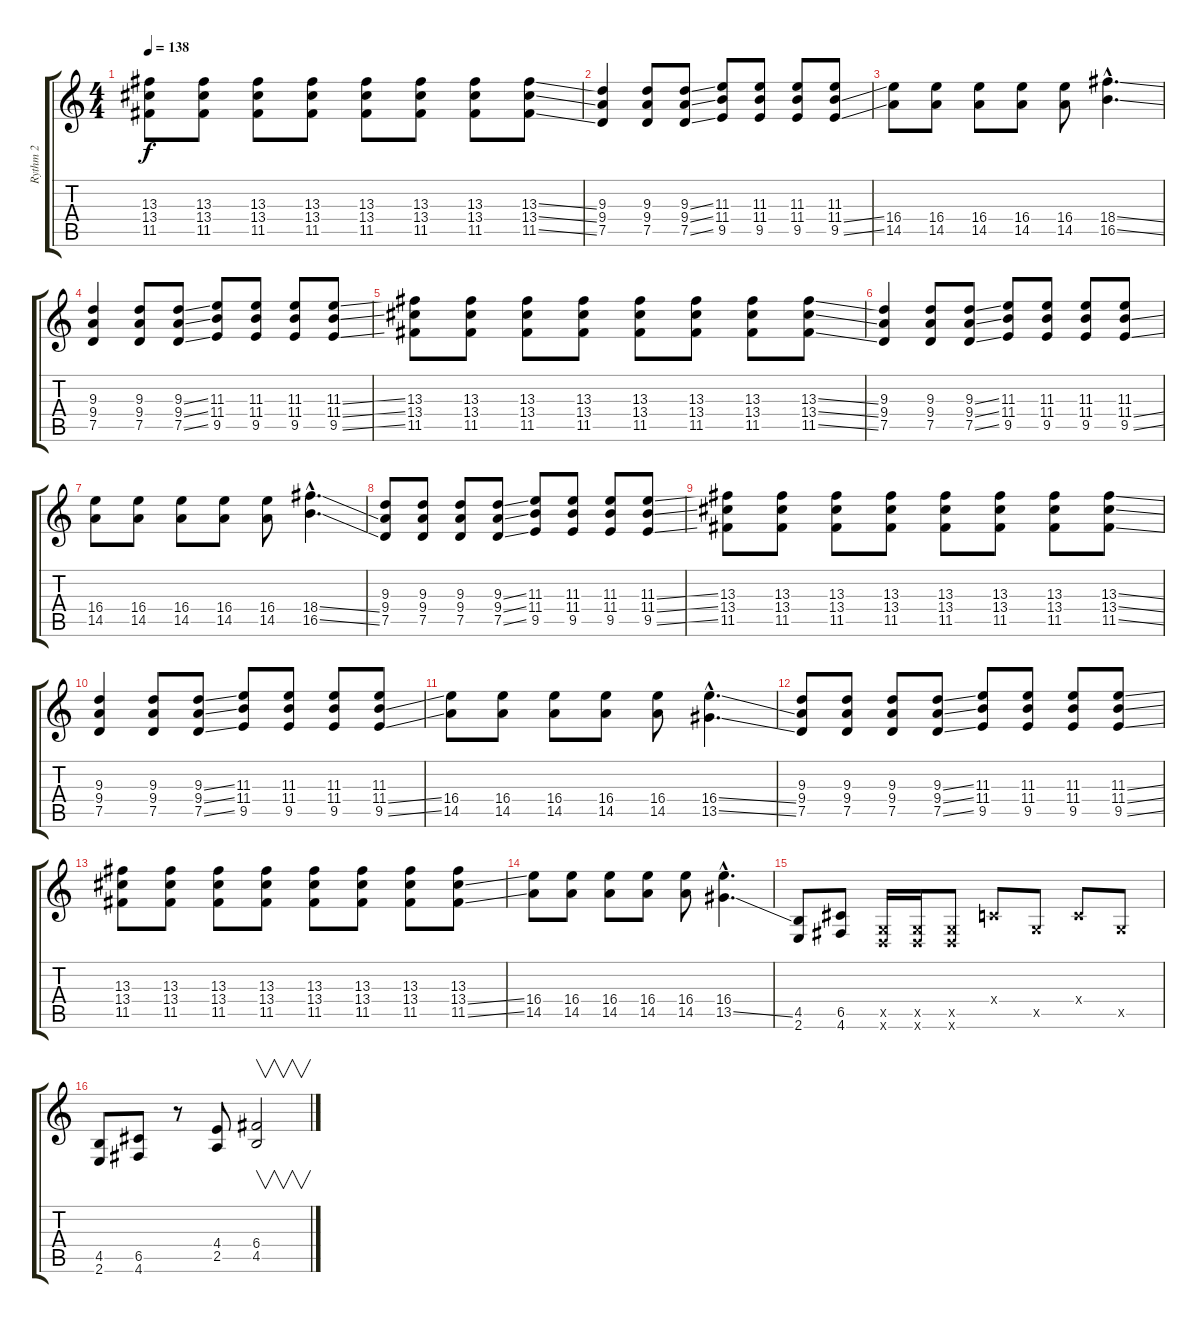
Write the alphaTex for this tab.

\track ("Rythm 2" "Rythm 2") {instrument distortionguitar}
\staff {score tabs}
\tuning (D4 A3 F3 C3 G2 D2) {hide}
\ts (4 4)
\tempo 138
\clef g2
\ks c
(13.3 13.4 11.5).8{dy f} (13.3 13.4 11.5).8 (13.3 13.4 11.5).8 (13.3 13.4 11.5).8 (13.3 13.4 11.5).8 (13.3 13.4 11.5).8 (13.3 13.4 11.5).8 (13.3{ss} 13.4{ss} 11.5{ss}).8 |
(9.3 9.4 7.5).4 (9.3 9.4 7.5).8 (9.3{ss} 9.4{ss} 7.5{ss}).8 (11.3 11.4 9.5).8 (11.3 11.4 9.5).8 (11.3 11.4 9.5).8 (11.3 11.4{ss} 9.5{ss}).8 |
(16.4 14.5).8 (16.4 14.5).8 (16.4 14.5).8 (16.4 14.5).8 (16.4 14.5).8 (18.4{ss hac} 16.5{ss hac}).4{d} |
(9.3 9.4 7.5).4 (9.3 9.4 7.5).8 (9.3{ss} 9.4{ss} 7.5{ss}).8 (11.3 11.4 9.5).8 (11.3 11.4 9.5).8 (11.3 11.4 9.5).8 (11.3{ss} 11.4{ss} 9.5{ss}).8 |
(13.3 13.4 11.5).8 (13.3 13.4 11.5).8 (13.3 13.4 11.5).8 (13.3 13.4 11.5).8 (13.3 13.4 11.5).8 (13.3 13.4 11.5).8 (13.3 13.4 11.5).8 (13.3{ss} 13.4{ss} 11.5{ss}).8 |
(9.3 9.4 7.5).4 (9.3 9.4 7.5).8 (9.3{ss} 9.4{ss} 7.5{ss}).8 (11.3 11.4 9.5).8 (11.3 11.4 9.5).8 (11.3 11.4 9.5).8 (11.3 11.4{ss} 9.5{ss}).8 |
(16.4 14.5).8 (16.4 14.5).8 (16.4 14.5).8 (16.4 14.5).8 (16.4 14.5).8 (18.4{ss hac} 16.5{ss hac}).4{d} |
(9.3 9.4 7.5).8 (9.3 9.4 7.5).8 (9.3 9.4 7.5).8 (9.3{ss} 9.4{ss} 7.5{ss}).8 (11.3 11.4 9.5).8 (11.3 11.4 9.5).8 (11.3 11.4 9.5).8 (11.3{ss} 11.4{ss} 9.5{ss}).8 |
(13.3 13.4 11.5).8 (13.3 13.4 11.5).8 (13.3 13.4 11.5).8 (13.3 13.4 11.5).8 (13.3 13.4 11.5).8 (13.3 13.4 11.5).8 (13.3 13.4 11.5).8 (13.3{ss} 13.4{ss} 11.5{ss}).8 |
(9.3 9.4 7.5).4 (9.3 9.4 7.5).8 (9.3{ss} 9.4{ss} 7.5{ss}).8 (11.3 11.4 9.5).8 (11.3 11.4 9.5).8 (11.3 11.4 9.5).8 (11.3 11.4{ss} 9.5{ss}).8 |
(16.4 14.5).8 (16.4 14.5).8 (16.4 14.5).8 (16.4 14.5).8 (16.4 14.5).8 (16.4{ss hac} 13.5{ss hac}).4{d} |
(9.3 9.4 7.5).8 (9.3 9.4 7.5).8 (9.3 9.4 7.5).8 (9.3{ss} 9.4{ss} 7.5{ss}).8 (11.3 11.4 9.5).8 (11.3 11.4 9.5).8 (11.3 11.4 9.5).8 (11.3{ss} 11.4{ss} 9.5{ss}).8 |
(13.3 13.4 11.5).8 (13.3 13.4 11.5).8 (13.3 13.4 11.5).8 (13.3 13.4 11.5).8 (13.3 13.4 11.5).8 (13.3 13.4 11.5).8 (13.3 13.4 11.5).8 (13.3 13.4{ss} 11.5{ss}).8 |
(16.4 14.5).8 (16.4 14.5).8 (16.4 14.5).8 (16.4 14.5).8 (16.4 14.5).8 (16.4{hac} 13.5{ss hac}).4{d} |
(4.5 2.6).8 (6.5 4.6).8 (0.5{x} 0.6{x}).16 (0.5{x} 0.6{x}).16 (0.5{x} 0.6{x}).8 0.4{x}.8 0.5{x}.8 0.4{x}.8 0.5{x}.8 |
(4.5 2.6).8 (6.5 4.6).8 r.8 (4.4 2.5).8 (6.4 4.5).2{v}
